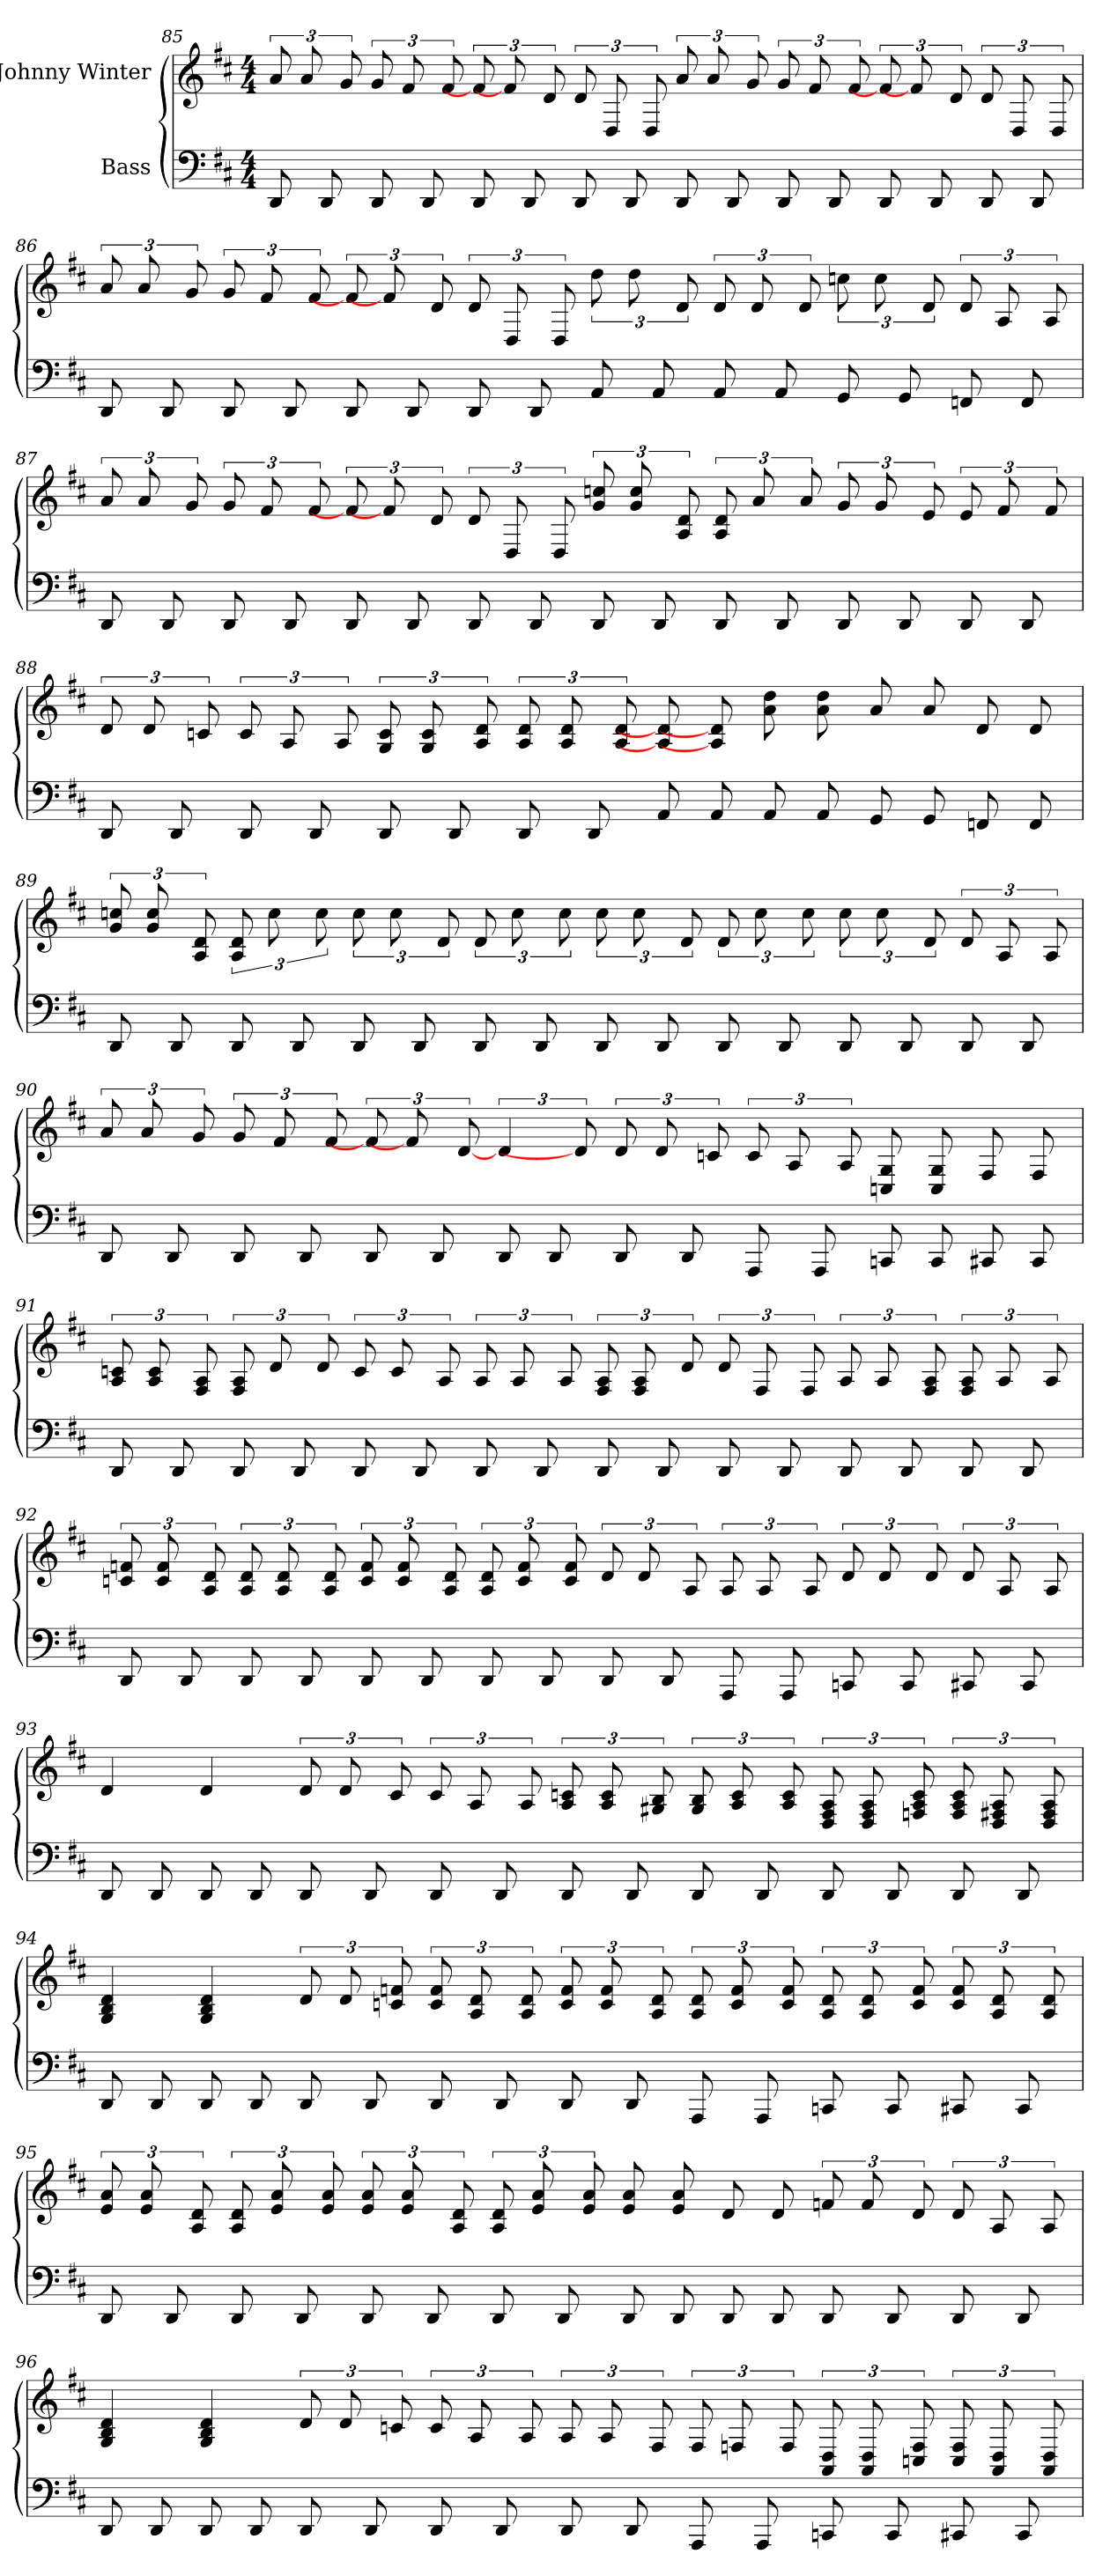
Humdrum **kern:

**kern	**kern
*part2	*part1
*staff2	*staff1
*I"Bass	*I"Johnny Winter
*	*
*k[f#c#]	*k[f#c#]
*M4/4	*M4/4
=85	=85
8DD	12a
.	12a
8DD	.
.	12g
8DD	12g
.	12f#
8DD	.
.	12f#
8DD	12f#]
.	12f#]
8DD	.
.	12d
8DD	12d
.	12D
8DD	.
.	12D
8DD	12a
.	12a
8DD	.
.	12g
8DD	12g
.	12f#
8DD	.
.	12f#
8DD	12f#]
.	12f#]
8DD	.
.	12d
8DD	12d
.	12D
8DD	.
.	12D
=86	=86
8DD	12a
.	12a
8DD	.
.	12g
8DD	12g
.	12f#
8DD	.
.	12f#
8DD	12f#]
.	12f#]
8DD	.
.	12d
8DD	12d
.	12D
8DD	.
.	12D
8AA	12dd
.	12dd
8AA	.
.	12d
8AA	12d
.	12d
8AA	.
.	12d
8GG	12cc
.	12cc
8GG	.
.	12d
8FF	12d
.	12A
8FF	.
.	12A
=87	=87
8DD	12a
.	12a
8DD	.
.	12g
8DD	12g
.	12f#
8DD	.
.	12f#
8DD	12f#]
.	12f#]
8DD	.
.	12d
8DD	12d
.	12D
8DD	.
.	12D
8DD	12cc 12g
.	12cc 12g
8DD	.
.	12d 12A
8DD	12d 12A
.	12a
8DD	.
.	12a
8DD	12g
.	12g
8DD	.
.	12e
8DD	12e
.	12f#
8DD	.
.	12f#
=88	=88
8DD	12d
.	12d
8DD	.
.	12c
8DD	12c
.	12A
8DD	.
.	12A
8DD	12c 12G
.	12c 12G
8DD	.
.	12d 12A
8DD	12d 12A
.	12d 12A
8DD	.
.	12d 12A
8AA	8d] 8A]
8AA	8d] 8A]
8AA	8dd 8a
8AA	8dd 8a
8GG	8a
8GG	8a
8FF	8d
8FF	8d
=89	=89
8DD	12cc 12g
.	12cc 12g
8DD	.
.	12d 12A
8DD	12d 12A
.	12cc
8DD	.
.	12cc
8DD	12cc
.	12cc
8DD	.
.	12d
8DD	12d
.	12cc
8DD	.
.	12cc
8DD	12cc
.	12cc
8DD	.
.	12d
8DD	12d
.	12cc
8DD	.
.	12cc
8DD	12cc
.	12cc
8DD	.
.	12d
8DD	12d
.	12A
8DD	.
.	12A
=90	=90
8DD	12a
.	12a
8DD	.
.	12g
8DD	12g
.	12f#
8DD	.
.	12f#
8DD	12f#]
.	12f#]
8DD	.
.	[12d
8DD	6d
8DD	.
.	12d]
8DD	12d
.	12d
8DD	.
.	12c
8AAA	12c
.	12A
8AAA	.
.	12A
8CC	8G 8C
8CC	8G 8C
8CC#	8F#
8CC#	8F#
=91	=91
8DD	12c 12A
.	12c 12A
8DD	.
.	12A 12F#
8DD	12A 12F#
.	12d
8DD	.
.	12d
8DD	12c
.	12c
8DD	.
.	12A
8DD	12A
.	12A
8DD	.
.	12A
8DD	12A 12F#
.	12A 12F#
8DD	.
.	12d
8DD	12d
.	12F#
8DD	.
.	12F#
8DD	12A
.	12A
8DD	.
.	12A 12F#
8DD	12A 12F#
.	12A
8DD	.
.	12A
=92	=92
8DD	12f 12c
.	12f 12c
8DD	.
.	12d 12A
8DD	12d 12A
.	12d 12A
8DD	.
.	12d 12A
8DD	12f 12c
.	12f 12c
8DD	.
.	12d 12A
8DD	12d 12A
.	12f 12c
8DD	.
.	12f 12c
8DD	12d
.	12d
8DD	.
.	12A
8AAA	12A
.	12A
8AAA	.
.	12A
8CC	12d
.	12d
8CC	.
.	12d
8CC#	12d
.	12A
8CC#	.
.	12A
=93	=93
8DD	4d
8DD	.
8DD	4d
8DD	.
8DD	12d
.	12d
8DD	.
.	12c#
8DD	12c#
.	12A
8DD	.
.	12A
8DD	12c 12A
.	12c 12A
8DD	.
.	12B 12G#
8DD	12B 12G#
.	12c 12A
8DD	.
.	12c 12A
8DD	12A 12F# 12D
.	12A 12F# 12D
8DD	.
.	12c 12A 12F
8DD	12c 12A 12F
.	12A 12F# 12D
8DD	.
.	12A 12F# 12D
=94	=94
8DD	4d 4B 4G
8DD	.
8DD	4d 4B 4G
8DD	.
8DD	12d
.	12d
8DD	.
.	12f 12c
8DD	12f 12c
.	12d 12A
8DD	.
.	12d 12A
8DD	12f 12c
.	12f 12c
8DD	.
.	12d 12A
8AAA	12d 12A
.	12f 12c
8AAA	.
.	12f 12c
8CC	12d 12A
.	12d 12A
8CC	.
.	12f 12c
8CC#	12f 12c
.	12d 12A
8CC#	.
.	12d 12A
=95	=95
8DD	12a 12e
.	12a 12e
8DD	.
.	12d 12A
8DD	12d 12A
.	12a 12e
8DD	.
.	12a 12e
8DD	12a 12e
.	12a 12e
8DD	.
.	12d 12A
8DD	12d 12A
.	12a 12e
8DD	.
.	12a 12e
8DD	8a 8e
8DD	8a 8e
8DD	8d
8DD	8d
8DD	12f
.	12f
8DD	.
.	12d
8DD	12d
.	12A
8DD	.
.	12A
=96	=96
8DD	4d 4B 4G
8DD	.
8DD	4d 4B 4G
8DD	.
8DD	12d
.	12d
8DD	.
.	12c
8DD	12c
.	12A
8DD	.
.	12A
8DD	12A
.	12A
8DD	.
.	12F#
8AAA	12F#
.	12F
8AAA	.
.	12F
8CC	12D 12AA
.	12D 12AA
8CC	.
.	12F 12C
8CC#	12F 12C
.	12D 12AA
8CC#	.
.	12D 12AA
=	=
*-	*-
